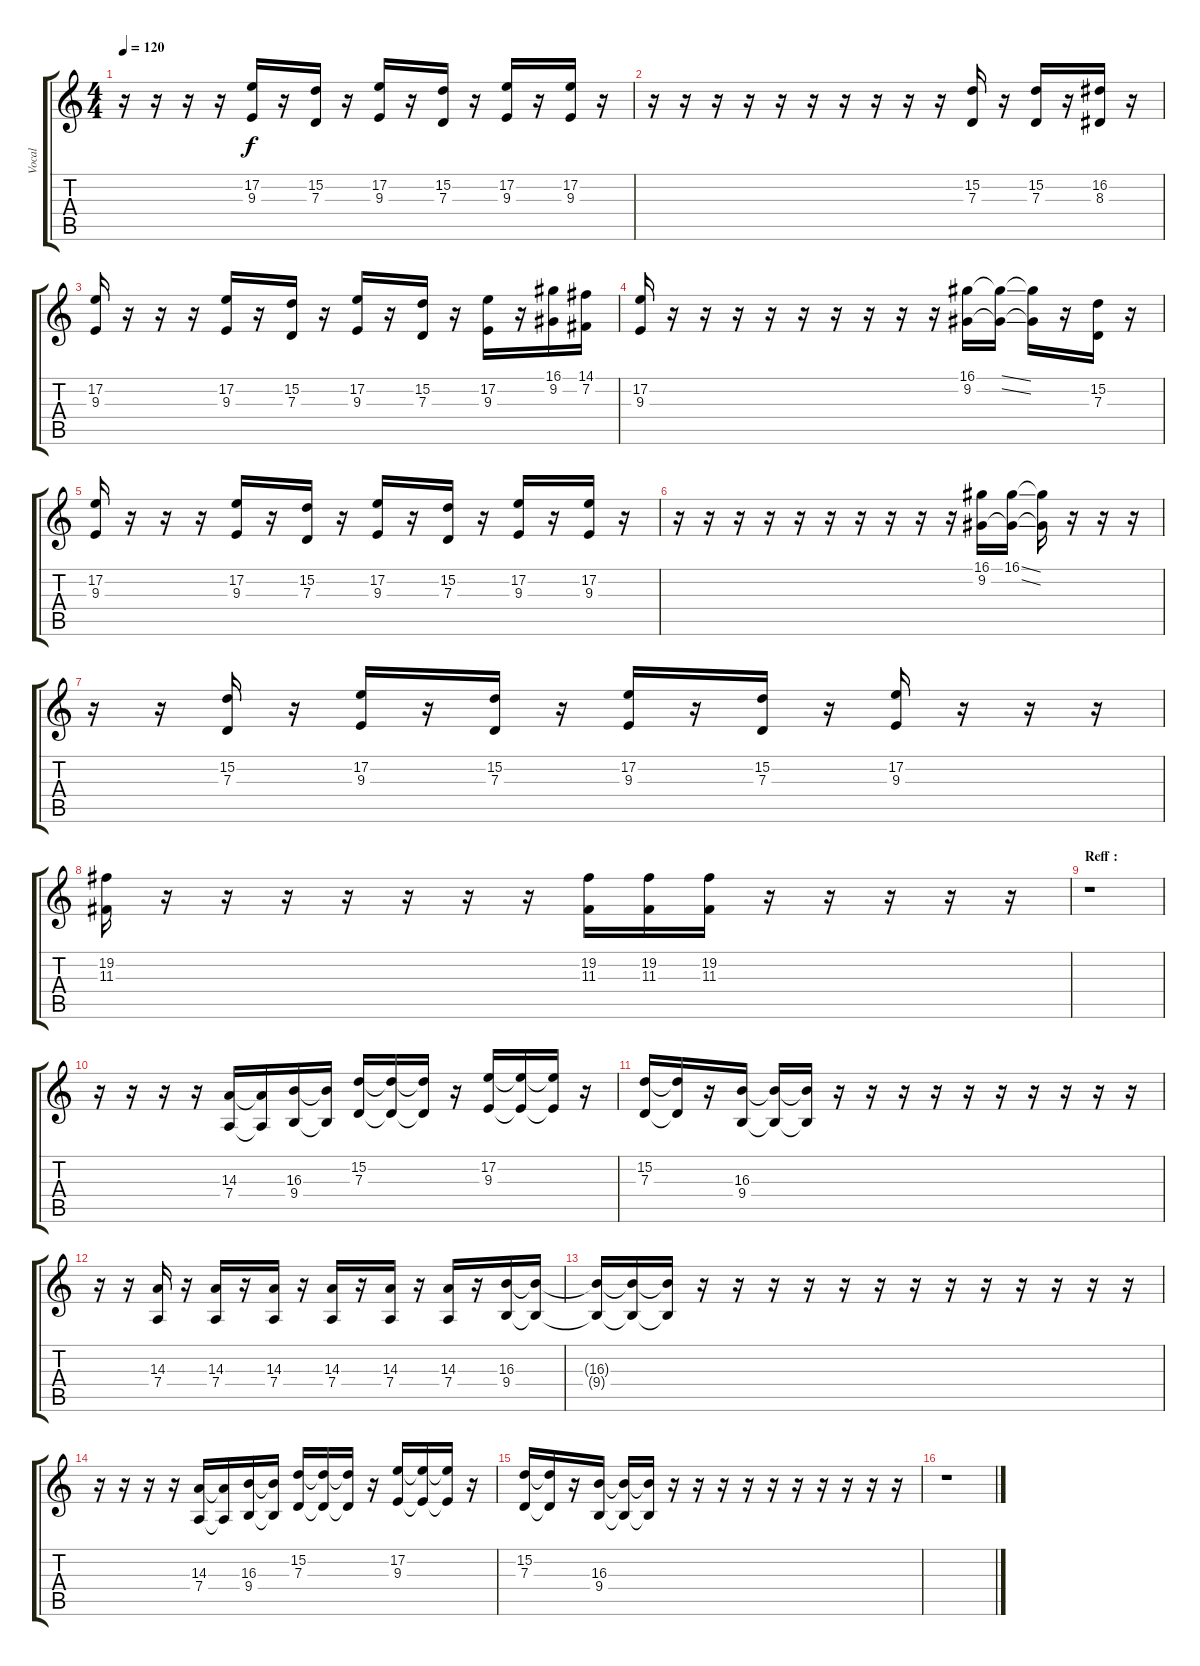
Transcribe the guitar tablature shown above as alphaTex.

\track ("Vocal" "Vocal") {instrument synthbrass1}
\staff {score tabs}
\tuning (E4 B3 G3 D3 A2 E2) {hide}
\ts (4 4)
\tempo 120
\clef g2
\ks c
r.16{dy f} r.16 r.16 r.16 (17.2 9.3).16 r.16 (15.2 7.3).16 r.16 (17.2 9.3).16 r.16 (15.2 7.3).16 r.16 (17.2 9.3).16 r.16 (17.2 9.3).16 r.16 |
r.16 r.16 r.16 r.16 r.16 r.16 r.16 r.16 r.16 r.16 (15.2 7.3).16 r.16 (15.2 7.3).16 r.16 (16.2 8.3).16 r.16 |
(17.2 9.3).16 r.16 r.16 r.16 (17.2 9.3).16 r.16 (15.2 7.3).16 r.16 (17.2 9.3).16 r.16 (15.2 7.3).16 r.16 (17.2 9.3).16 r.16 (16.1 9.2).16 (14.1 7.2).16 |
(17.2 9.3).16 r.16 r.16 r.16 r.16 r.16 r.16 r.16 r.16 r.16 (16.1 9.2).16 (16.1{ss t} 9.2{ss t}).16 (16.1{t} 9.2{t}).16 r.16 (15.2 7.3).16 r.16 |
(17.2 9.3).16 r.16 r.16 r.16 (17.2 9.3).16 r.16 (15.2 7.3).16 r.16 (17.2 9.3).16 r.16 (15.2 7.3).16 r.16 (17.2 9.3).16 r.16 (17.2 9.3).16 r.16 |
r.16 r.16 r.16 r.16 r.16 r.16 r.16 r.16 r.16 r.16 (16.1 9.2).16 (16.1{ss} 9.2{ss t}).16 (16.1{t} 9.2{t}).16 r.16 r.16 r.16 |
r.16 r.16 (15.2 7.3).16 r.16 (17.2 9.3).16 r.16 (15.2 7.3).16 r.16 (17.2 9.3).16 r.16 (15.2 7.3).16 r.16 (17.2 9.3).16 r.16 r.16 r.16 |
(19.2 11.3).16 r.16 r.16 r.16 r.16 r.16 r.16 r.16 (19.2 11.3).16 (19.2 11.3).16 (19.2 11.3).16 r.16 r.16 r.16 r.16 r.16 |
\section ("" "Reff :")
r.1 |
r.16 r.16 r.16 r.16 (14.3 7.4).16 (14.3{t} 7.4{t}).16 (16.3 9.4).16 (16.3{t} 9.4{t}).16 (15.2 7.3).16 (15.2{t} 7.3{t}).16 (15.2{t} 7.3{t}).16 r.16 (17.2 9.3).16 (17.2{t} 9.3{t}).16 (17.2{t} 9.3{t}).16 r.16 |
(15.2 7.3).16 (15.2{t} 7.3{t}).16 r.16 (16.3 9.4).16 (16.3{t} 9.4{t}).16 (16.3{t} 9.4{t}).16 r.16 r.16 r.16 r.16 r.16 r.16 r.16 r.16 r.16 r.16 |
r.16 r.16 (14.3 7.4).16 r.16 (14.3 7.4).16 r.16 (14.3 7.4).16 r.16 (14.3 7.4).16 r.16 (14.3 7.4).16 r.16 (14.3 7.4).16 r.16 (16.3 9.4).16 (16.3{t} 9.4{t}).16 |
(16.3{t} 9.4{t}).16 (16.3{t} 9.4{t}).16 (16.3{t} 9.4{t}).16 r.16 r.16 r.16 r.16 r.16 r.16 r.16 r.16 r.16 r.16 r.16 r.16 r.16 |
r.16 r.16 r.16 r.16 (14.3 7.4).16 (14.3{t} 7.4{t}).16 (16.3 9.4).16 (16.3{t} 9.4{t}).16 (15.2 7.3).16 (15.2{t} 7.3{t}).16 (15.2{t} 7.3{t}).16 r.16 (17.2 9.3).16 (17.2{t} 9.3{t}).16 (17.2{t} 9.3{t}).16 r.16 |
(15.2 7.3).16 (15.2{t} 7.3{t}).16 r.16 (16.3 9.4).16 (16.3{t} 9.4{t}).16 (16.3{t} 9.4{t}).16 r.16 r.16 r.16 r.16 r.16 r.16 r.16 r.16 r.16 r.16 |
r.1
